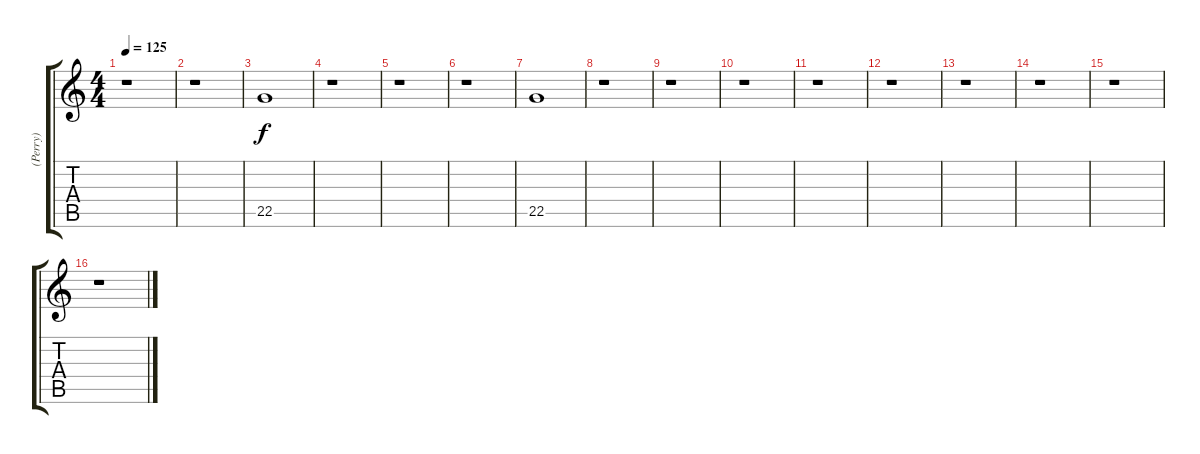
\track ("(Perry)" "(Perry)") {instrument celesta}
\staff {score tabs}
\tuning (E4 B3 G3 D3 A2 E2) {hide}
\ts (4 4)
\tempo 125
\clef g2
\ks c
r.1{dy f} |
r.1 |
22.5.1 |
r.1 |
r.1 |
r.1 |
22.5.1 |
r.1 |
r.1 |
r.1 |
r.1 |
r.1 |
r.1 |
r.1 |
r.1 |
r.1
